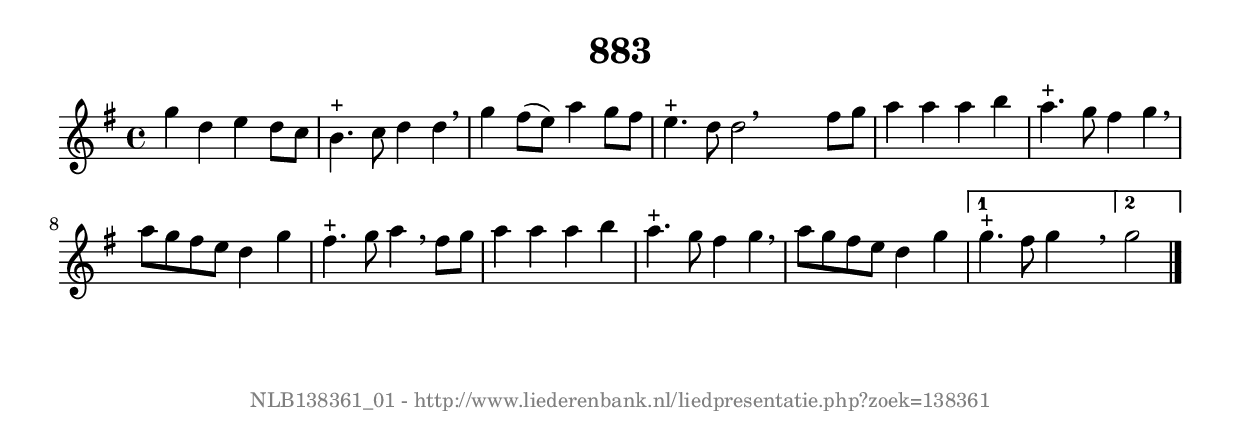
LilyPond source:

%
% produced by wce2krn 1.64 (7 June 2014)
%
\version"2.16"
#(append! paper-alist '(("long" . (cons (* 210 mm) (* 2000 mm)))))
#(set-default-paper-size "long")
sb = {\breathe}
mBreak = {\breathe }
bBreak = {\breathe }
x = {\once\override NoteHead #'style = #'cross }
gl=\glissando
itime={\override Staff.TimeSignature #'stencil = ##f }
ficta = {\once\set suggestAccidentals = ##t}
fine = {\once\override Score.RehearsalMark #'self-alignment-X = #1 \mark \markup {\italic{Fine}}}
dc = {\once\override Score.RehearsalMark #'self-alignment-X = #1 \mark \markup {\italic{D.C.}}}
dcf = {\once\override Score.RehearsalMark #'self-alignment-X = #1 \mark \markup {\italic{D.C. al Fine}}}
dcc = {\once\override Score.RehearsalMark #'self-alignment-X = #1 \mark \markup {\italic{D.C. al Coda}}}
ds = {\once\override Score.RehearsalMark #'self-alignment-X = #1 \mark \markup {\italic{D.S.}}}
dsf = {\once\override Score.RehearsalMark #'self-alignment-X = #1 \mark \markup {\italic{D.S. al Fine}}}
dsc = {\once\override Score.RehearsalMark #'self-alignment-X = #1 \mark \markup {\italic{D.S. al Coda}}}
pv = {\set Score.repeatCommands = #'((volta "1"))}
sv = {\set Score.repeatCommands = #'((volta "2"))}
tv = {\set Score.repeatCommands = #'((volta "3"))}
qv = {\set Score.repeatCommands = #'((volta "4"))}
xv = {\set Score.repeatCommands = #'((volta #f))}
\header{ tagline = ""
title = "883"
}
\score {{
\key g \major
\relative g'
{
\set melismaBusyProperties = #'()
\time 4/4
\tempo 4=120
\override Score.MetronomeMark #'transparent = ##t
\override Score.RehearsalMark #'break-visibility = #(vector #t #t #f)
g'4 d4 e4 d8 c8 | b4.^"+" c8 d4 d4 \sb | g4 fis8( e8) a4 g8 fis8 | e4.^"+" d8 d2 \bar ":|:" \bBreak
s2. fis8 g8 | a4 a4 a4 b4 | a4.^"+" g8 fis4 g4 \sb | a8 g8 fis8 e8 d4 g4 | fis4.^"+" g8 a4 \mBreak
fis8 g8 | a4 a4 a4 b4 | a4.^"+" g8 fis4 g4 \sb | a8 g8 fis8 e8 d4 g4 | \pv g4.^"+" fis8 g4 s \bar ":|" \bBreak
\sv g2 \xv \bar "|."
 }}
 \midi { }
 \layout {
            indent = 0.0\cm
}
}
\markup { \vspace #0 } \markup { \with-color #grey \fill-line { \center-column { \smaller "NLB138361_01 - http://www.liederenbank.nl/liedpresentatie.php?zoek=138361" } } }
